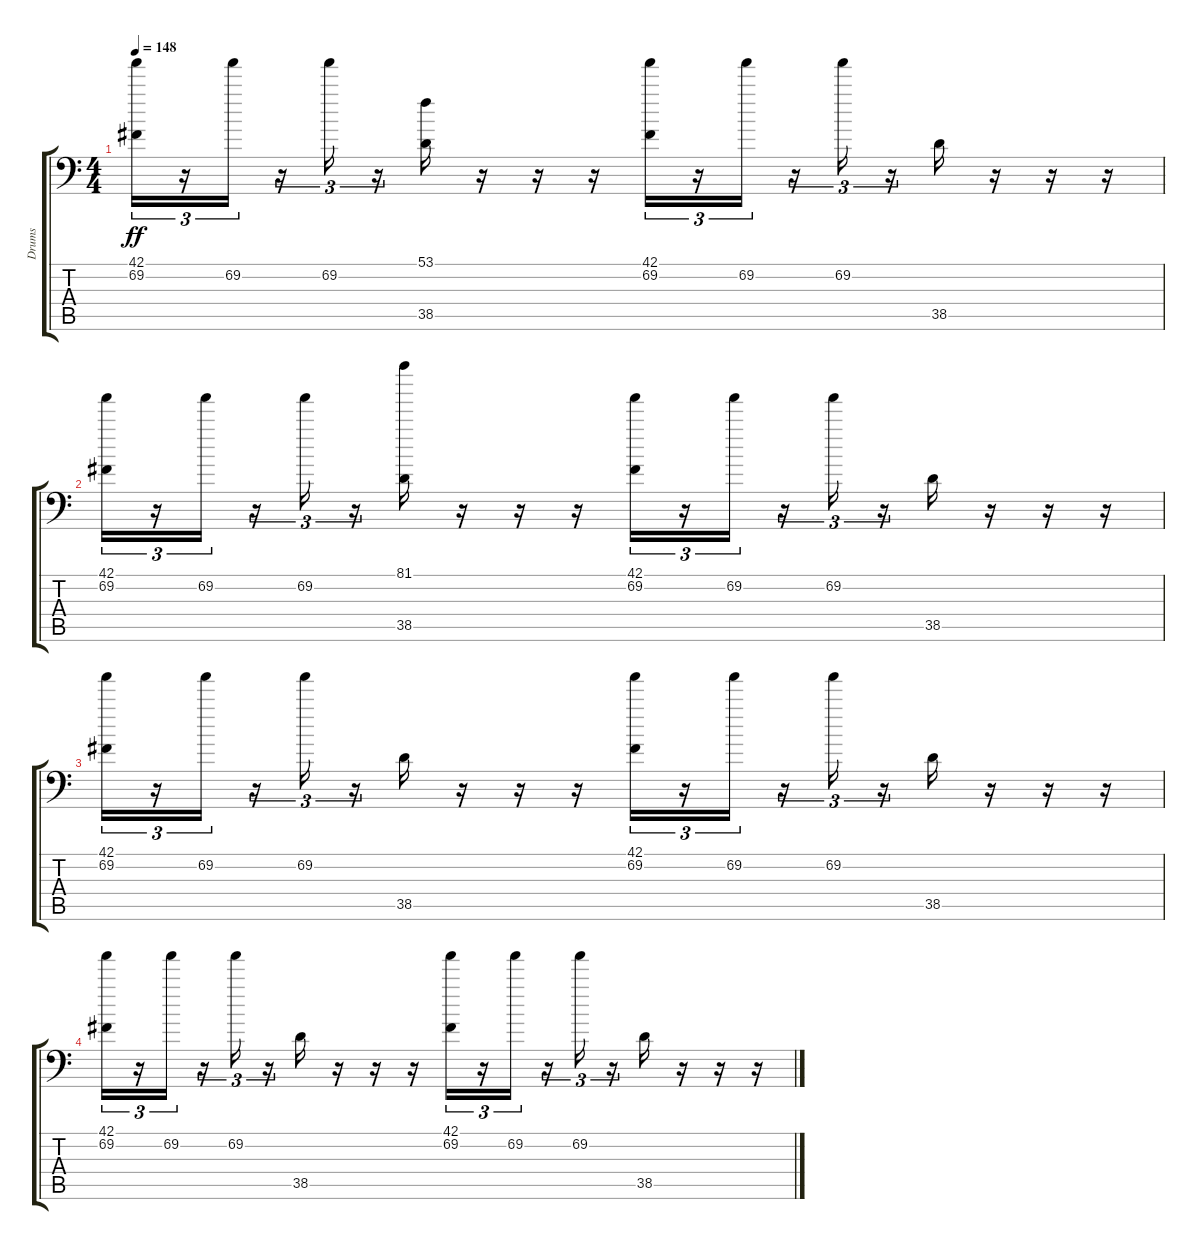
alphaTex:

\track ("Drums" "Drums") {instrument acousticgrandpiano}
\staff {score tabs}
\tuning (C-1 C-1 C-1 C-1 C-1 C-1) {hide}
\ts (4 4)
\tempo 148
\clef f4
\ks c
(42.1 69.2).16{tu (3 2) dy ff} r.16{tu (3 2)} 69.2.16{tu (3 2)} r.16{tu (3 2)} 69.2.16{tu (3 2)} r.16{tu (3 2)} (53.1 38.5).16 r.16 r.16 r.16 (42.1 69.2).16{tu (3 2)} r.16{tu (3 2)} 69.2.16{tu (3 2)} r.16{tu (3 2)} 69.2.16{tu (3 2)} r.16{tu (3 2)} 38.5.16 r.16 r.16 r.16 |
(42.1 69.2).16{tu (3 2)} r.16{tu (3 2)} 69.2.16{tu (3 2)} r.16{tu (3 2)} 69.2.16{tu (3 2)} r.16{tu (3 2)} (81.1 38.5).16 r.16 r.16 r.16 (42.1 69.2).16{tu (3 2)} r.16{tu (3 2)} 69.2.16{tu (3 2)} r.16{tu (3 2)} 69.2.16{tu (3 2)} r.16{tu (3 2)} 38.5.16 r.16 r.16 r.16 |
(42.1 69.2).16{tu (3 2)} r.16{tu (3 2)} 69.2.16{tu (3 2)} r.16{tu (3 2)} 69.2.16{tu (3 2)} r.16{tu (3 2)} 38.5.16 r.16 r.16 r.16 (42.1 69.2).16{tu (3 2)} r.16{tu (3 2)} 69.2.16{tu (3 2)} r.16{tu (3 2)} 69.2.16{tu (3 2)} r.16{tu (3 2)} 38.5.16 r.16 r.16 r.16 |
(42.1 69.2).16{tu (3 2)} r.16{tu (3 2)} 69.2.16{tu (3 2)} r.16{tu (3 2)} 69.2.16{tu (3 2)} r.16{tu (3 2)} 38.5.16 r.16 r.16 r.16 (42.1 69.2).16{tu (3 2)} r.16{tu (3 2)} 69.2.16{tu (3 2)} r.16{tu (3 2)} 69.2.16{tu (3 2)} r.16{tu (3 2)} 38.5.16 r.16 r.16 r.16
